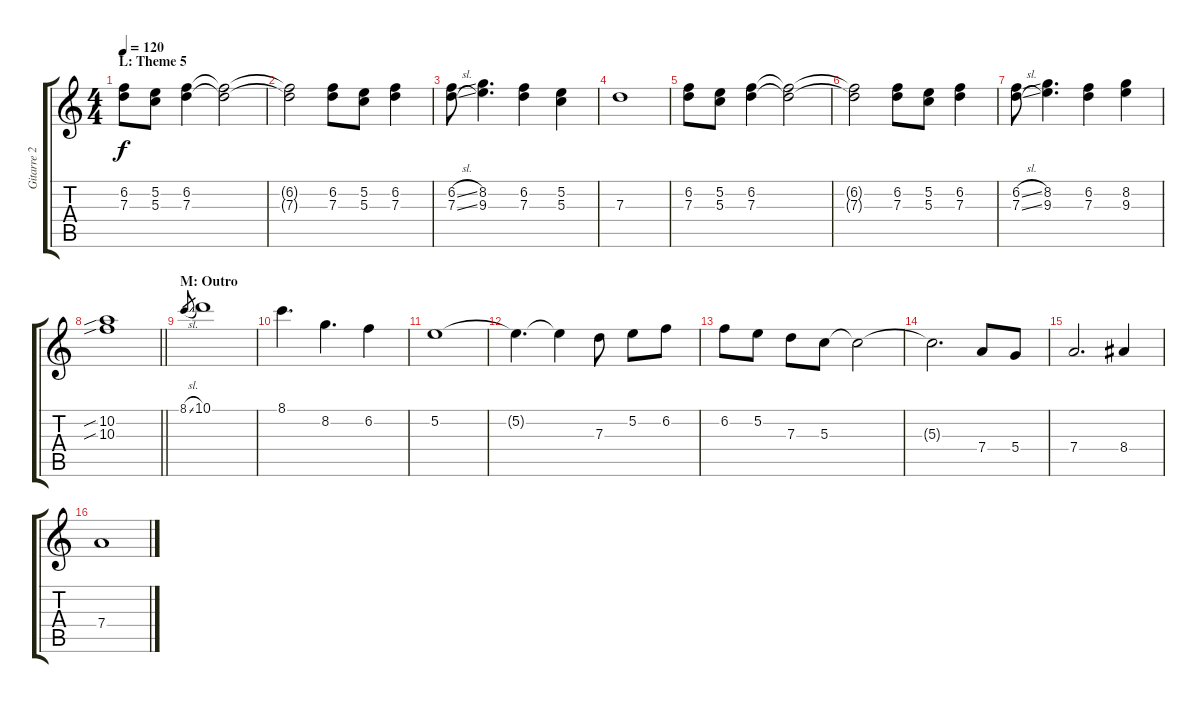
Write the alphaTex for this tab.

\track ("Gitarre 2" "Gitarre 2") {instrument acousticguitarsteel}
\staff {score tabs}
\tuning (E4 B3 G3 D3 A2 E2) {hide}
\ts (4 4)
\section ("" "L: Theme 5")
\tempo 120
\clef g2
\ks c
(6.2 7.3).8{dy f} (5.2 5.3).8 (6.2 7.3).4 (6.2{t} 7.3{t}).2 |
(6.2{t} 7.3{t}).2 (6.2 7.3).8 (5.2 5.3).8 (6.2 7.3).4 |
(6.2{sl} 7.3{sl}).8 (8.2 9.3).4{d} (6.2 7.3).4 (5.2 5.3).4 |
7.3.1 |
(6.2 7.3).8 (5.2 5.3).8 (6.2 7.3).4 (6.2{t} 7.3{t}).2 |
(6.2{t} 7.3{t}).2 (6.2 7.3).8 (5.2 5.3).8 (6.2 7.3).4 |
(6.2{sl} 7.3{sl}).8 (8.2 9.3).4{d} (6.2 7.3).4 (8.2 9.3).4 |
\barLineRight lightlight
(10.2{sib} 10.3{sib}).1 |
\section ("" "M: Outro")
8.1{sl}.8{gr} 10.1.1 |
8.1.4{d} 8.2.4{d} 6.2.4 |
5.2.1 |
5.2{t}.4{d} 5.2{t}.4 7.3.8 5.2.8 6.2.8 |
6.2.8 5.2.8 7.3.8 5.3.8 5.3{t}.2 |
5.3{t}.2{d} 7.4.8 5.4.8 |
7.4.2{d} 8.4.4 |
7.4.1
